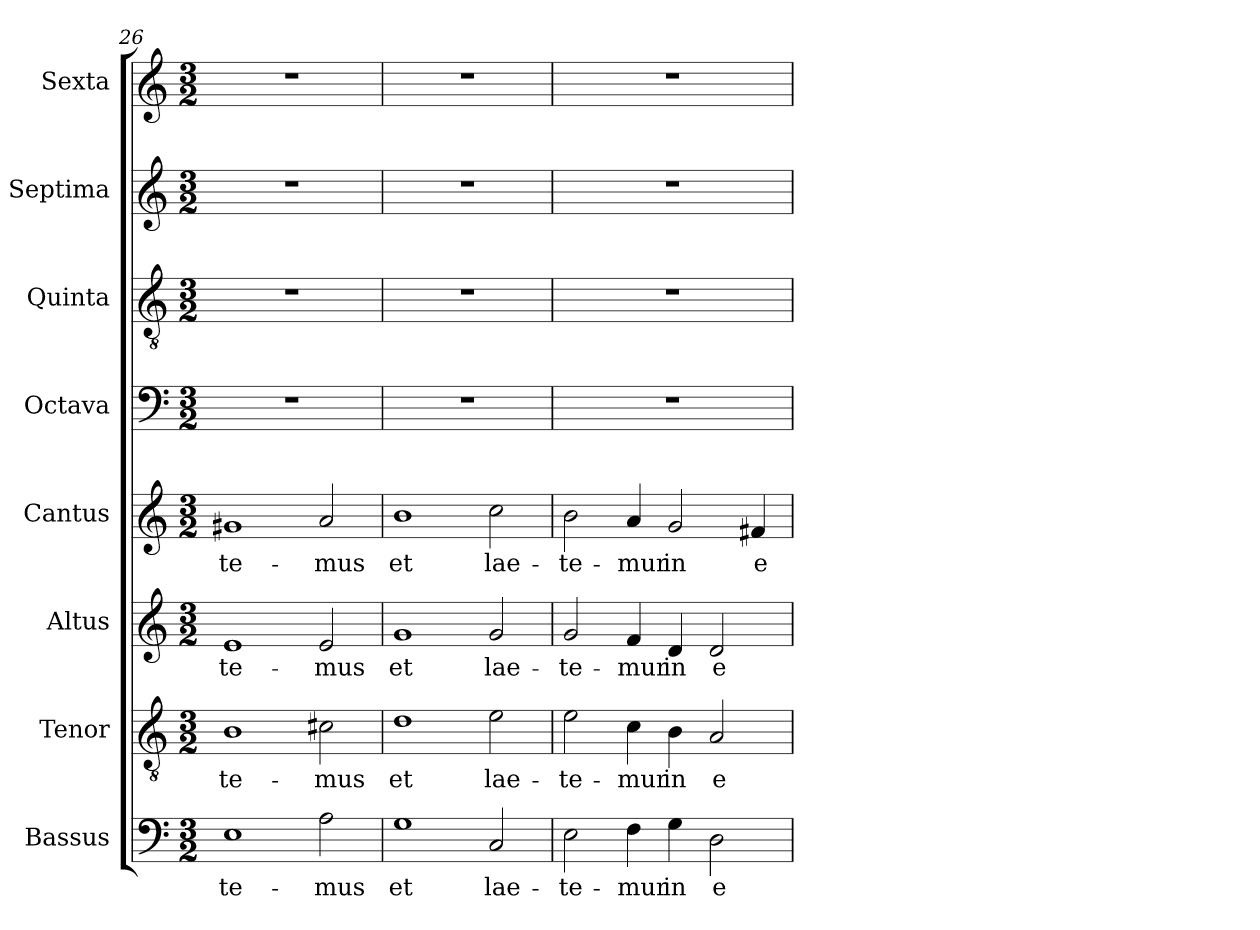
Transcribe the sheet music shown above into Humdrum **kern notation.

**kern	**text	**kern	**text	**kern	**text	**kern	**text	**kern	**kern	**kern	**kern
*part8	*part8	*part7	*part7	*part6	*part6	*part5	*part5	*part4	*part3	*part2	*part1
*staff8	*staff8	*staff7	*staff7	*staff6	*staff6	*staff5	*staff5	*staff4	*staff3	*staff2	*staff1
*I"Bassus	*	*I"Tenor	*	*I"Altus	*	*I"Cantus	*	*I"Octava	*I"Quinta	*I"Septima	*I"Sexta
*I'B.	*	*I'T.	*	*I'A.	*	*I'S.	*	*	*I'T.	*I'A.	*I'S.
*clefF4	*	*clefGv2	*	*clefG2	*	*clefG2	*	*clefF4	*clefGv2	*clefG2	*clefG2
*	*	*ITrd7c12	*	*	*	*	*	*	*ITrd7c12	*	*
*k[]	*	*k[]	*	*k[]	*	*k[]	*	*k[]	*k[]	*k[]	*k[]
*C:	*	*C:	*	*C:	*	*C:	*	*C:	*C:	*C:	*C:
*M3/2	*	*M3/2	*	*M3/2	*	*M3/2	*	*M3/2	*M3/2	*M3/2	*M3/2
=26	=26	=26	=26	=26	=26	=26	=26	=26	=26	=26	=26
!	!LO:LY:b:color=#000000	!	!	!	!	!	!	!	!	!	!
!	!	!	!LO:LY:b:color=#000000	!	!	!	!	!	!	!	!
!	!	!	!	!	!LO:LY:b:color=#000000	!	!	!	!	!	!
!	!	!	!	!	!	!	!LO:LY:b:color=#000000	!LO:N:vis=1	!LO:N:vis=1	!LO:N:vis=1	!LO:N:vis=1
1Ei	-te-	1BBi	-te-	1ei	-te-	1g#Xi	-te-	1.r	1.r	1.r	1.r
!	!LO:LY:b:color=#000000	!	!	!	!	!	!	!	!	!	!
!	!	!	!LO:LY:b:color=#000000	!	!	!	!	!	!	!	!
!	!	!	!	!	!LO:LY:b:color=#000000	!	!	!	!	!	!
!	!	!	!	!	!	!	!LO:LY:b:color=#000000	!	!	!	!
2Ai\	-mus	2C#Xi\	-mus	2ei/	-mus	2ai/	-mus	.	.	.	.
=27	=27	=27	=27	=27	=27	=27	=27	=27	=27	=27	=27
!	!LO:LY:b:color=#000000	!	!	!	!	!	!	!	!	!	!
!	!	!	!LO:LY:b:color=#000000	!	!	!	!	!	!	!	!
!	!	!	!	!	!LO:LY:b:color=#000000	!	!	!	!	!	!
!	!	!	!	!	!	!	!LO:LY:b:color=#000000	!LO:N:vis=1	!LO:N:vis=1	!LO:N:vis=1	!LO:N:vis=1
1Gi	et	1Di	et	1gi	et	1bi	et	1.r	1.r	1.r	1.r
!	!LO:LY:b:color=#000000	!	!	!	!	!	!	!	!	!	!
!	!	!	!LO:LY:b:color=#000000	!	!	!	!	!	!	!	!
!	!	!	!	!	!LO:LY:b:color=#000000	!	!	!	!	!	!
!	!	!	!	!	!	!	!LO:LY:b:color=#000000	!	!	!	!
2Ci/	lae-	2Ei\	lae-	2gi/	lae-	2cci\	lae-	.	.	.	.
!!LO:LB:g=z
=28	=28	=28	=28	=28	=28	=28	=28	=28	=28	=28	=28
!	!LO:LY:b:color=#000000	!	!	!	!	!	!	!	!	!	!
!	!	!	!LO:LY:b:color=#000000	!	!	!	!	!	!	!	!
!	!	!	!	!	!LO:LY:b:color=#000000	!	!	!	!	!	!
!	!	!	!	!	!	!	!LO:LY:b:color=#000000	!LO:N:vis=1	!LO:N:vis=1	!LO:N:vis=1	!LO:N:vis=1
2Ei\	-te-	2Ei\	-te-	2gi/	-te-	2bi\	-te-	1.r	1.r	1.r	1.r
!	!LO:LY:b:color=#000000	!	!	!	!	!	!	!	!	!	!
!	!	!	!LO:LY:b:color=#000000	!	!	!	!	!	!	!	!
!	!	!	!	!	!LO:LY:b:color=#000000	!	!	!	!	!	!
!	!	!	!	!	!	!	!LO:LY:b:color=#000000	!	!	!	!
4Fi\	-mur	4Ci\	-mur	4fi/	-mur	4ai/	-mur	.	.	.	.
!	!LO:LY:b:color=#000000	!	!	!	!	!	!	!	!	!	!
!	!	!	!LO:LY:b:color=#000000	!	!	!	!	!	!	!	!
!	!	!	!	!	!LO:LY:b:color=#000000	!	!	!	!	!	!
!	!	!	!	!	!	!	!LO:LY:b:color=#000000	!	!	!	!
4Gi\	in	4BBi\	in	4di/	in	2gi/	in	.	.	.	.
!	!LO:LY:b:color=#000000	!	!	!	!	!	!	!	!	!	!
!	!	!	!LO:LY:b:color=#000000	!	!	!	!	!	!	!	!
!	!	!	!	!	!LO:LY:b:color=#000000	!	!	!	!	!	!
2Di\	e-	2AAi/	e-	2di/	e-	.	.	.	.	.	.
!	!	!	!	!	!	!	!LO:LY:b:color=#000000	!	!	!	!
.	.	.	.	.	.	4f#Xi/	e-	.	.	.	.
=	=	=	=	=	=	=	=	=	=	=	=
*-	*-	*-	*-	*-	*-	*-	*-	*-	*-	*-	*-
